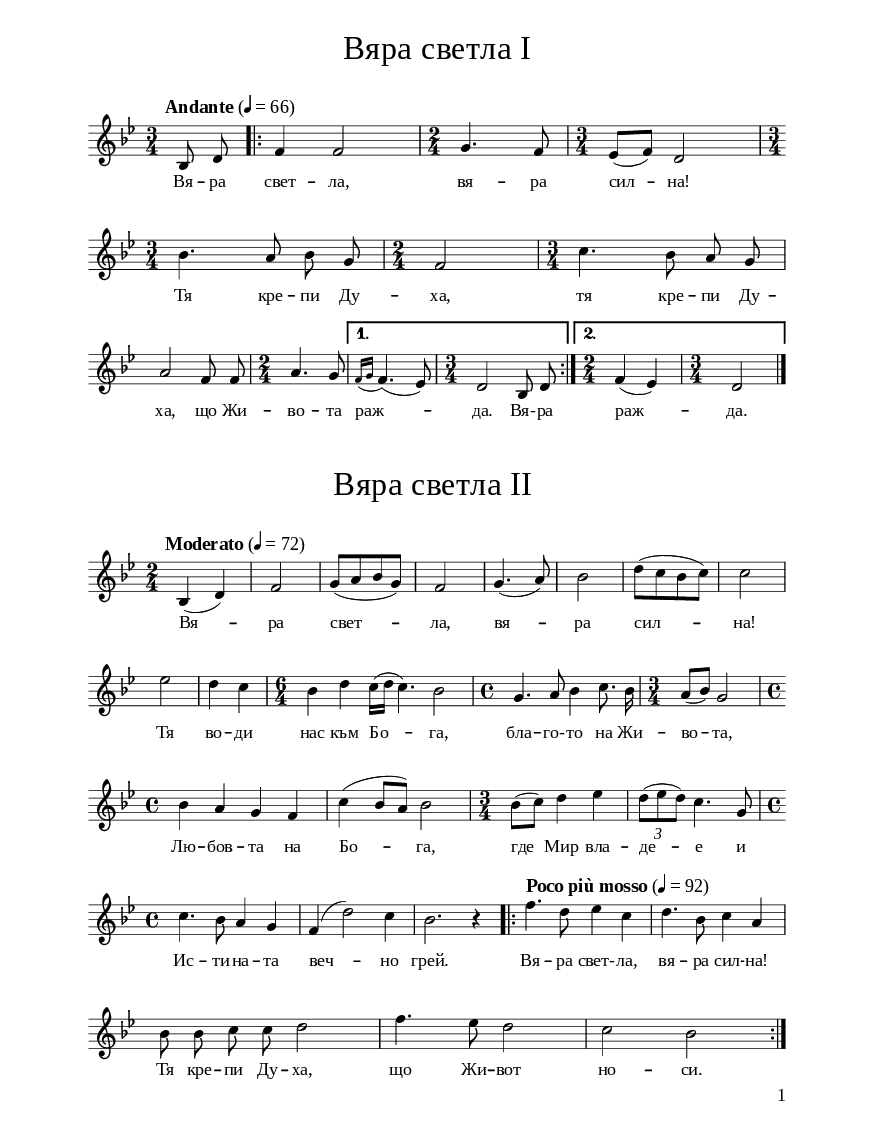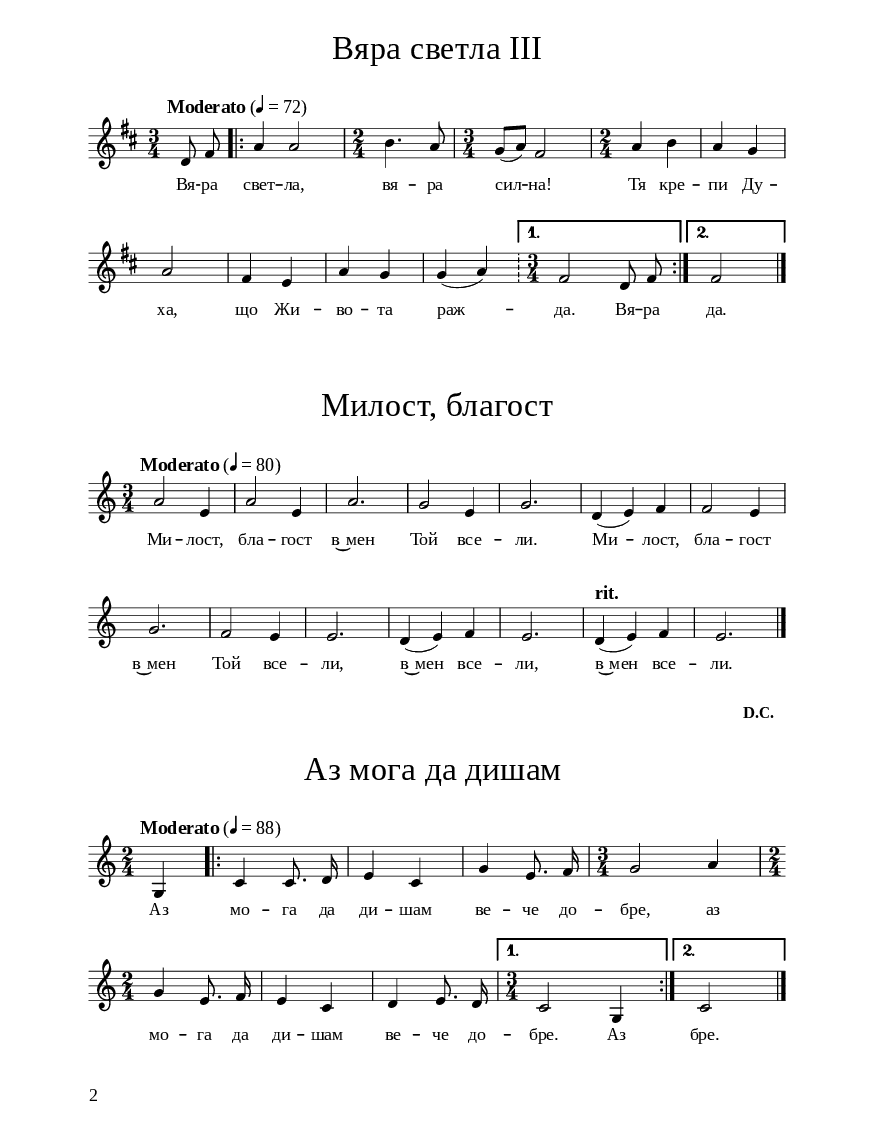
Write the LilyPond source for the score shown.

\version "2.24.2"

% include paper part and global functions
\include "include/globals.ily"

\bookpart {
  \label #'ref170_1
  \tocItem \markup "Вяра светла I"
  \include "include/bookpart-paper.ily"
  \score {
    \include "include/score-layout.ily"

    \new Voice \absolute {
      \clef treble
      \key bes \major
      \time 3/4
      \tempoFunc "Andante" 4 "66"
      \autoBeamOff
      \partial 4
      bes8  d'8 |
      \repeat volta 2 {
        f'4  % 2
        f'2 | % 3
        \time 2/4  % 3
        g'4.  f'8 | \time 3/4 es'8 ( [  f'8 ) ] % 4
        d'2 | % 5
        \time 3/4  | \break % 5
        bes'4.  a'8 bes'8  g'8
        | % 6
        \time 2/4  | % 6
        f'2 | % 7
        \time 3/4  | % 7
        c''4. bes'8  a'8  g'8 |  \break % 8
        a'2 f'8  f'8 |  \time 2/4 a'4.  g'8 |
      }
      \alternative {
        {
          \grace {  f'16 ( [  g'16 ] }  f'4. ) (
          es'8 ) | % 11
          \time 3/4 d'2  bes8 d'8
        }
        { \time 2/4 f'4 (es') | \time 3/4 d'2  }
      }

      \bar "|."
    }

    \addlyrics {
      Вя -- ра свет -- ла, вя -- ра сил
      -- на! Тя кре -- пи Ду -- ха, тя
      кре -- пи Ду -- ха, що Жи -- во --
      та раж -- да. "Вя-" -- ра раж -- да.}

      \header {
        title = \titleFunc "Вяра светла I" "Vjara svetla I"
      }

      \midi{}

    } % score

    \label #'ref170_2
    \tocItem \markup "Вяра светла II "

    \include "include/bookpart-paper.ily"
    \score {
      \include "include/score-layout.ily"

      \new Voice \absolute {
        \clef treble
        \key bes \major
        \time 2/4
        \tempoFunc "Moderato" 4 "72"
        \autoBeamOff
        bes4 (  d'4 )  f'2 | % 2
        g'8 ( [  a'8  bes'8  g'8 ) ]  f'2
        | % 3
        g'4. (  a'8 )  bes'2 | % 4
        d''8 ( [  c''8  bes'8  c''8 ) ]
        c''2 \break | % 5
        es''2  d''4  c''4 | % 6
        \time 6/4  | % 6
        bes'4  d''4  c''16 ( [  d''16 ]
        c''4. )  bes'2 | % 7
        \time 4/4  | % 7
        g'4.  a'8  bes'4  c''8.
        bes'16  | % 8
        \time 3/4  | % 8
        a'8 ( [  bes'8 ) ]  g'2 | \break % 9
        \time 4/4  | % 9
        bes'4  a'4  g'4  f'4 |
        c''4 (  bes'8 [  a'8 ) ]  bes'2 | % 11
        \time 3/4  | % 11
        bes'8 ( [  c''8 ])   d''4  es''4
        | % 12
        \times 2/3  {
          d''8 ( [  es''8  d''8 ) ]
        }
        c''4.  g'8 | \break % 13
        \time 4/4  | % 13
        c''4.  bes'8  a'4  g'4 | % 14
        f'4 (  d''2 )  c''4 | % 15
        bes'2. r4
        \bar ".|:-||"

        | % 16
        \tempoFunc "Poco più mosso" 4 "92"

        f''4.  d''8  es''4  c''4 | % 17
        d''4.  bes'8  c''4  a'4 \break | % 18
        bes'8  bes'8  c''8  c''8
        d''2 | % 19
        f''4.  es''8  d''2 |
        c''2  bes'2
        \bar ":|."
      }

      \addlyrics {
        Вя -- ра свет --   ла,
        вя -- ра сил --   на!
        Тя во -- ди нас към Бо --
        га, бла -- "го-" -- то на Жи -- во
        -- та, Лю -- бов -- та на Бо --
        га, где  Мир вла -- де --
        е и Ис -- ти -- на -- та веч
        -- но грей. Вя -- ра "свет-" -- ла,
        вя -- ра сил -- на! Тя кре -- пи
        Ду -- ха, що Жи -- вот но -- си.}

        \header {
          title = \titleFunc "Вяра светла II " "Vjara svetla II "
        }

        \midi{}

      } % score

      \label #'ref170_3
      \tocItem \markup "Вяра светла III "

      \include "include/bookpart-paper.ily"
      \score {
        \include "include/score-layout.ily"

        \new Voice \absolute {
          \clef treble
          \key d \major
          \time 3/4
          \tempoFunc "Moderato" 4 "72"
          \override Staff.BarLine.gap = 0.5
          \autoBeamOff
          \partial 4
          d'8  fis'8 | \repeat volta 2 {
            a'4  % 2
            a'2 | % 3
            \time 2/4 b'4.  a'8 | \time 3/4 g'8 ( [  a'8 ])  % 4
            fis'2 | % 5
            \time 2/4 a'4 b'4  | % 6
            a'4  g'4 \break | % 7
            a'2 | % 8
            fis'4  e'4 | % 9
            a'4  g'4 |
            g'4 (  a'4 ) \bar "!" |
          }  % 11

          \alternative {
            {\time 3/4 fis'2 d'8 fis'8}
            { fis'2}
          }
          \bar "|."
        }

        \addlyrics {
          Вя -- ра свет --   ла,
          вя -- ра сил --   на! Тя кре -- пи Ду -- ха, що Жи -- во -- та раж -- да. Вя -- ра да.}
          \header {
            title = \titleFunc "Вяра светла III" "Vjara svetla III"
          }

          \midi{}

        } % score
        \label #'ref171_1
        \tocItem \markup "Милост, благост"


        \include "include/bookpart-paper.ily"
        \score {
          \include "include/score-layout.ily"

          \new Voice \absolute {
            \clef treble
            \key a \minor
            \time 3/4
            \tempoFunc "Moderato" 4 "80"
            \autoBeamOff

            a'2 e'4 | % 2
            a'2 e'4 | % 3
            a'2. | % 4
            \key c \major
            g'2 e'4 | % 5
            g'2. | % 6
            d'4 ( e'4 ) f'4 | % 7
            f'2 e'4 \break | % 8
            g'2. | % 9
            f'2 e'4 |
            e'2. | % 11
            d'4 ( e'4 ) f'4 | % 12
            e'2. | % 13
            \tempo "rit."  d'4  ( e'4 ) f'4 | % 14
            e'2.\bar "|."

          }

          \addlyrics {
            Ми -- лост, бла -- гост в~мен Той все -- ли.  Ми -- лост, бла -- гост   в~мен Той все -- ли, в~мен все -- ли, в~мен все -- ли.}


            \header {
              title = \titleFunc "Милост, благост" "Milost, blagost"
            }

            \midi{}

          } % score

          \markup \dc-one "D.C."


          \label #'ref171_2
          \tocItem \markup "Аз мога да дишам"

          \include "include/bookpart-paper.ily"
          \score {
            \include "include/score-layout.ily"

            \new Voice \absolute {
              \clef treble
              \key c \major
              \time 2/4
              \tempoFunc "Moderato" 4 "88"
              \autoBeamOff
              \partial 4
              g4 \repeat volta 2 {
                |
                c'4 c'8. d'16 | % 3
                e'4 c'4 | % 4
                g'4 e'8. f'16 | % 5
                \time 3/4  g'2 a'4 |  \break
                \time 2/4  g'4 e'8. f'16 | % 7
                e'4 c'4 | % 8
                d'4 e'8. d'16 | % 9
                \time 3/4
              }
              \alternative {
                {
                  c'2 g4 |

                }
                {c'2 \bar "|."  }
              }
            }

            \addlyrics {
              Аз мо -- га
              да ди -- шам ве -- че до -- бре, аз мо -- га
              да ди -- шам ве -- че до -- бре. Аз  бре.}

              \header {
                title = \titleFunc "Аз мога да дишам " "Az moga da dišam"
              }

              \midi{}

            } % score



          } % bookpart

          % Più mosso
          %
